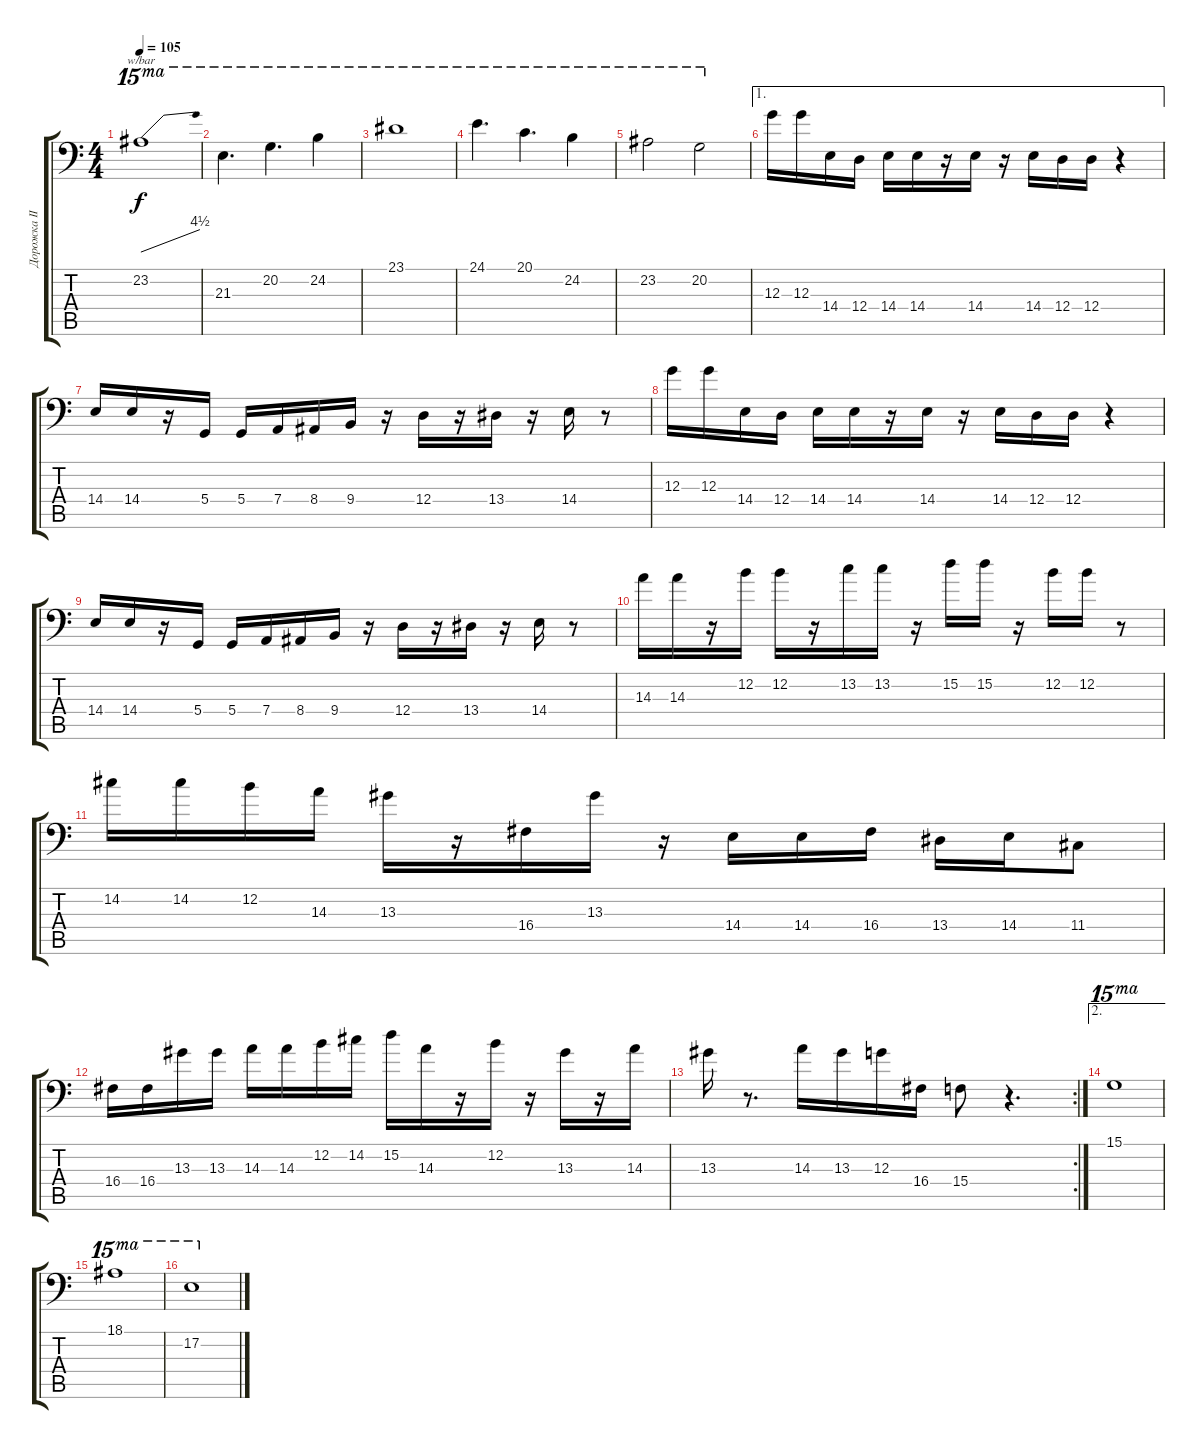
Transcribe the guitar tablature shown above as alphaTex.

\track ("Дорожка III" "Дорожка II") {instrument lead8bassandlead}
\staff {score tabs}
\tuning (E4 B3 G3 D2 A1 E1) {hide}
\ts (4 4)
\tempo 105
\clef f4
\ks c
23.2.1{tbe (dive default 0 0 60 18) ot 15ma dy f} |
21.3.4{d ot 15ma} 20.2.4{d ot 15ma} 24.2.4{ot 15ma} |
23.1.1{ot 15ma} |
24.1.4{d ot 15ma} 20.1.4{d ot 15ma} 24.2.4{ot 15ma} |
23.2.2{ot 15ma} 20.2.2{ot 15ma} |
\ae 1
12.3.16 12.3.16 14.4.16 12.4.16 14.4.16 14.4.16 r.16 14.4.16 r.16 14.4.16 12.4.16 12.4.16 r.4 |
14.4.16 14.4.16 r.16 5.4.16 5.4.16 7.4.16 8.4.16 9.4.16 r.16 12.4.16 r.16 13.4.16 r.16 14.4.16 r.8 |
12.3.16 12.3.16 14.4.16 12.4.16 14.4.16 14.4.16 r.16 14.4.16 r.16 14.4.16 12.4.16 12.4.16 r.4 |
14.4.16 14.4.16 r.16 5.4.16 5.4.16 7.4.16 8.4.16 9.4.16 r.16 12.4.16 r.16 13.4.16 r.16 14.4.16 r.8 |
14.3.16 14.3.16 r.16 12.2.16 12.2.16 r.16 13.2.16 13.2.16 r.16 15.2.16 15.2.16 r.16 12.2.16 12.2.16 r.8 |
14.2.16 14.2.16 12.2.16 14.3.16 13.3.16 r.16 16.4.16 13.3.16 r.16 14.4.16 14.4.16 16.4.16 13.4.16 14.4.16 11.4.8 |
16.4.16 16.4.16 13.3.16 13.3.16 14.3.16 14.3.16 12.2.16 14.2.16 15.2.16 14.3.16 r.16 12.2.16 r.16 13.3.16 r.16 14.3.16 |
\rc 2
13.3.16 r.8{d} 14.3.16 13.3.16 12.3.16 16.4.16 15.4.8 r.4{d} |
\ae 2
15.1.1{ot 15ma} |
18.1.1{ot 15ma} |
17.2.1{ot 15ma volume 0}
